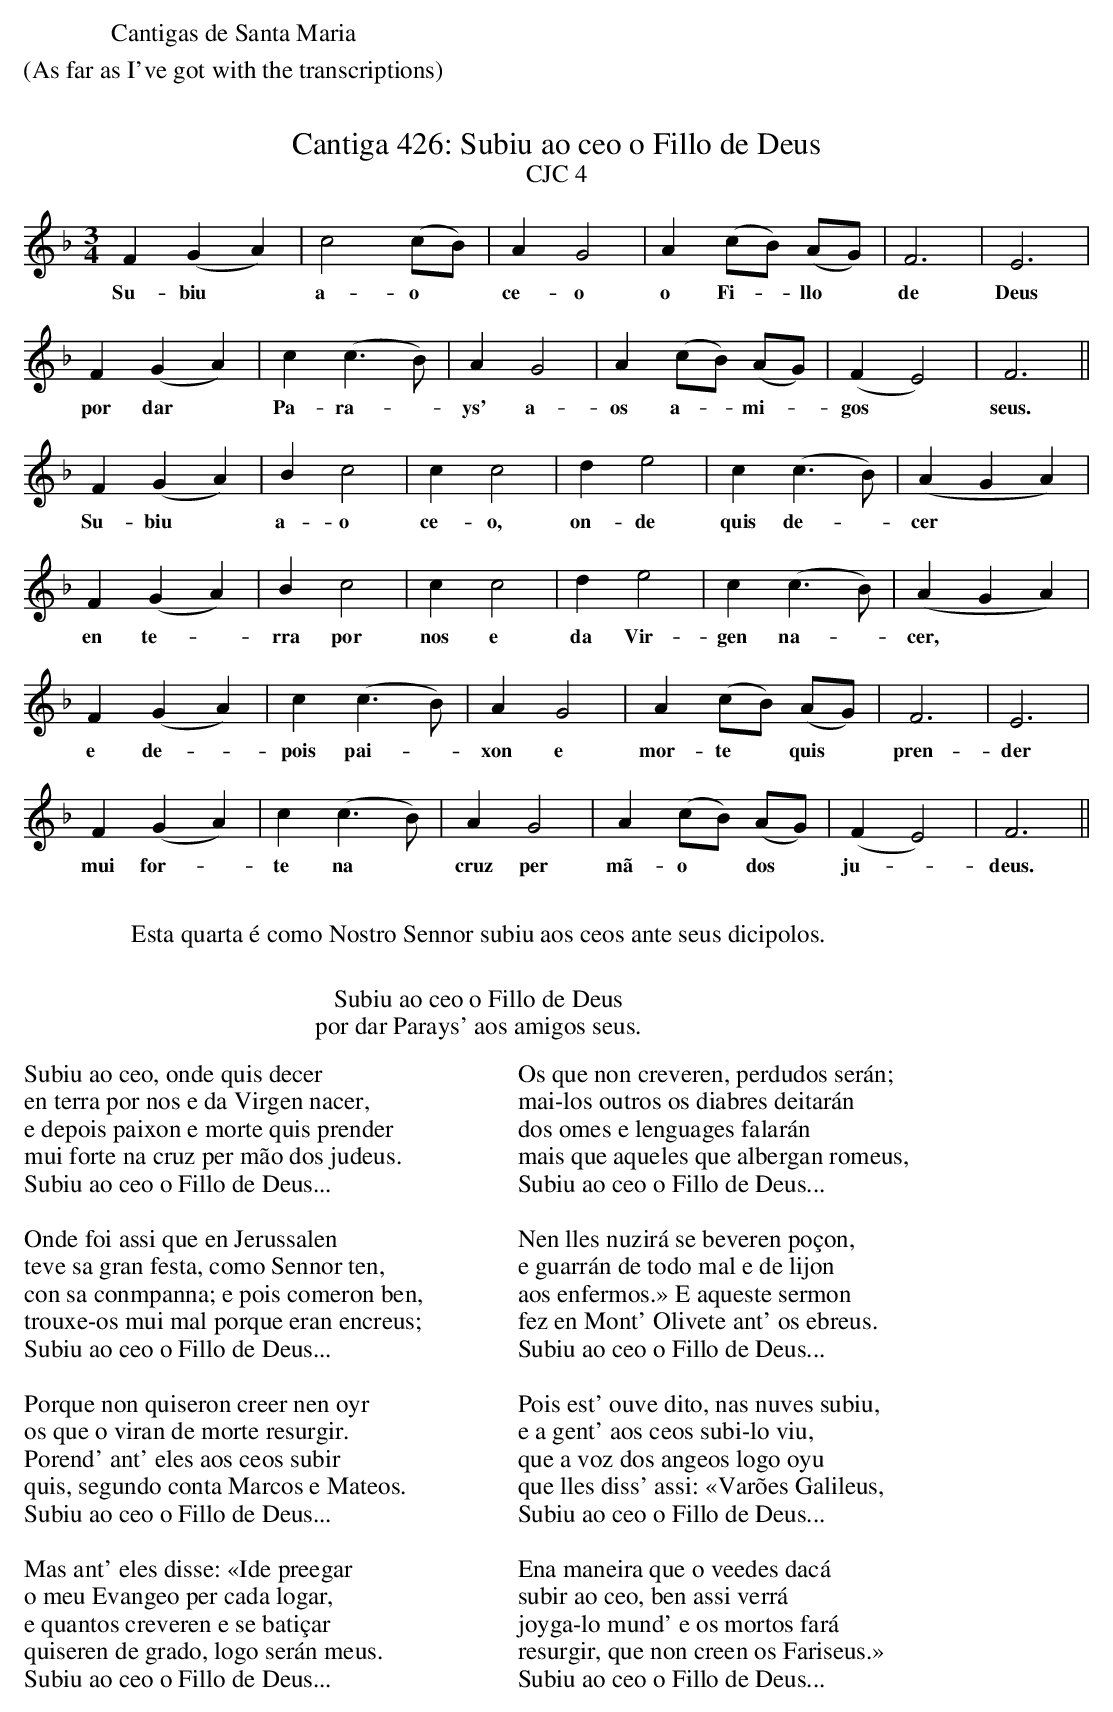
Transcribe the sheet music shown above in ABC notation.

X:1
T: Cantiga 426: Subiu ao ceo o Fillo de Deus
M: 3/4
L: 1/4
Q: 1/4=200
K: F Ionian
V:1
   F (GA) |c2 (c/B/)|A G2|A (c/B/) (A/G/)|F3| E3 |
w:Su- biu* a-  o*    ce-o o  Fi-*   llo*  de Deus
   F (GA) | c (c>B)|A   G2 |A (c/B/) (A/G/)|(FE2)| F3||
w:por dar* Pa- ra-* ys' a-  os a-*    mi-*   gos*  seus.
  F (GA) |B c2| c c2|d  e2| c  (c>B)|(AGA)|
w:Su-biu* a-o  ce-o, on-de quis de-*  cer**
  F (GA) | B   c2| c  c2| d e2 | c (c>B)|(AGA)|
w:en te-* rra por nos e  da Vir-gen na-*  cer,**
  F (GA)| c  (c>B)| A  G2| A (c/B/) (A/G/)| F3 | E3|
w:e  de-*pois pai-*xon e  mor-te*    quis* pren-der
   F (GA)|  c (c>B)| A   G2| A (c/B/) (A/G/)|(FE2)|F3||
w:mui for-*te  na* cruz per mã- o*     dos*   ju-*deus.
%%newpage
%%center Esta quarta é como Nostro Sennor subiu aos ceos ante seus dicipolos.
W:
%%begintext center
%%Subiu ao ceo o Fillo de Deus
%%por dar Parays' aos amigos seus.
%%
%%endtext
W:Subiu ao ceo, onde quis decer		% He.rose into.the sky, whence he.did.desire to.descend
W:en terra por nos e da Virgen nacer,	% to earth for us and of.the Virgin to.be.born,
W:e depois paixon e morte quis prender	% and afterwards passion and death he.did.wish to.take
W:mui forte na cruz per mão dos judeus.	% very bravely on.the cross through hand of.the judeus.
W:Subiu ao ceo o Fillo de Deus...
W:
W:Onde foi assi que en Jerussalen	% Where he.did.go so that in Jerussalen
W:teve sa gran festa, como Sennor ten,	% he.did.hold his great feast, as Lord has,
W:con sa conmpanna; e pois comeron ben,	% with his company; and then they.did.eat well,
W:trouxe-os mui mal porque eran encreus;% he.brought them great ill since they.were unbelievers;
W:Subiu ao ceo o Fillo de Deus...
W:
W:Porque non quiseron creer nen oyr	% Because they.wished not to.believe nor to.hear
W:os que o viran de morte resurgir.	% those who had.seen him from death revived.
W:Porend' ant' eles aos ceos subir	% Therefore before them to.the skys to.rise
W:quis, segundo conta Marcos e Mateos.	% he.did.desire, by the account of Marcos and Mateos.
W:Subiu ao ceo o Fillo de Deus...
W:
W:Mas ant' eles disse: «Ide preegar	% But before them he.did.say; "Go.ye to.preach
W:o meu Evangeo per cada logar,		% my own Gospel through each place,
W:e quantos creveren e se batiçar	% and such that believe and if to.be.baptized
W:quiseren de grado, logo serán meus.	% they.should freely desire, at.once they.will.be mine.
W:Subiu ao ceo o Fillo de Deus...
W:
W:Os que non creveren, perdudos serán;	% Those who should not believe, lost they.will.be;
W:mai-los outros os diabres deitarán	% but the others will.cast.out the devils
W:dos omes e lenguages falarán		% from.the men and languages they.will.speak
W:mais que aqueles que albergan romeus,	% better than those who lodge pilgrims,
W:Subiu ao ceo o Fillo de Deus...
W:
W:Nen lles nuzirá se beveren poçon,	% Nor will it cause them harm were.they.to.drink potion
W:e guarrán de todo mal e de lijon	% and they.will.heal from all evil and lesions
W:aos enfermos.» E aqueste sermon	% of.the sick."  And this sermon
W:fez en Mont' Olivete ant' os ebreus.	% he.made on Mount Olivete before the ebreus.
W:Subiu ao ceo o Fillo de Deus...
W:
W:Pois est' ouve dito, nas nuves subiu,	% When this he.had said, into.the clouds he.did.rise
W:e a gent' aos ceos subi-lo viu,	% and the people saw him rising to.the skies,
W:que a voz dos angeos logo oyu		% that the voice of.the angels at.once they.did.hear
W:que lles diss' assi: «Varões Galileus,% that to.them did.say thus: "Fellow Galileus,
W:Subiu ao ceo o Fillo de Deus...
W:
W:Ena maneira que o veedes dacá		% In.the manner that you.see him from.this.place
W:subir ao ceo, ben assi verrá		% to.rise into.the sky, so well will.he.see
W:joyga-lo mund' e os mortos fará	% to.judge the world and the dead he.will.cause
W:resurgir, que non creen os Fariseus.»	% to.be.revived, which believe not the Fariseus."
W:Subiu ao ceo o Fillo de Deus...
